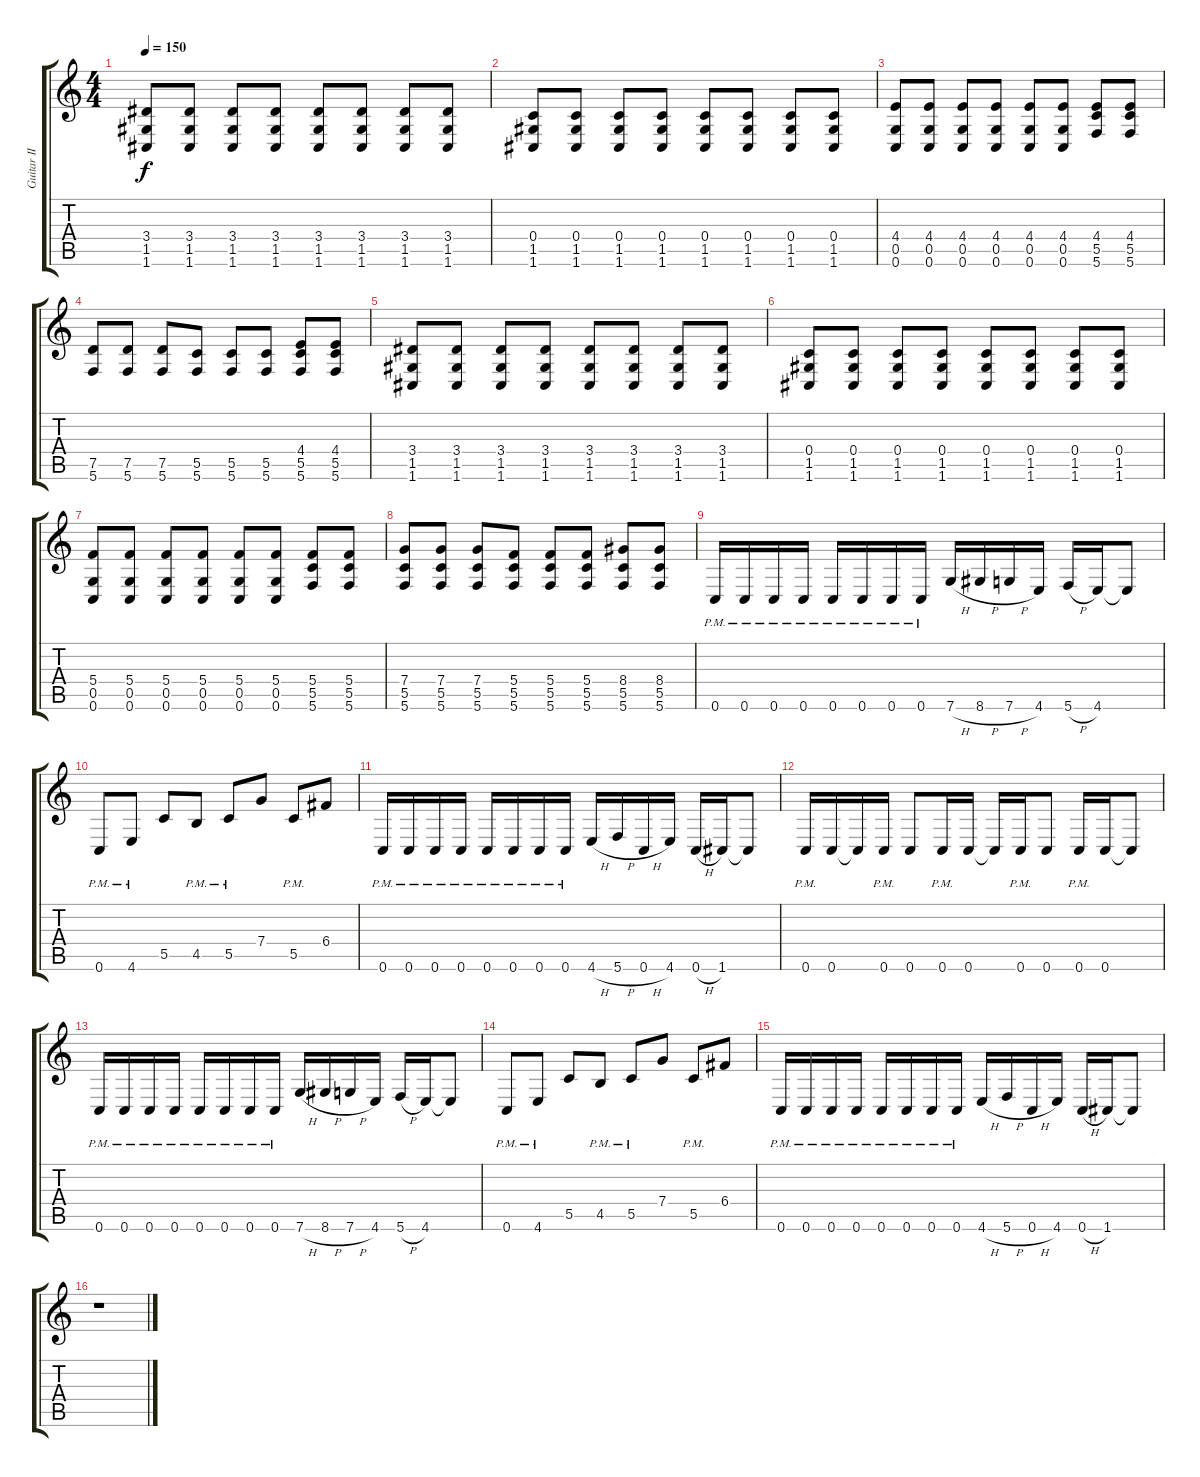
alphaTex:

\track ("Guitar II" "Guitar II") {instrument distortionguitar}
\staff {score tabs}
\tuning (D4 A3 F3 C3 G2 C2) {hide}
\ts (4 4)
\tempo 150
\clef g2
\ks c
(3.4 1.5 1.6).8{dy f} (3.4 1.5 1.6).8 (3.4 1.5 1.6).8 (3.4 1.5 1.6).8 (3.4 1.5 1.6).8 (3.4 1.5 1.6).8 (3.4 1.5 1.6).8 (3.4 1.5 1.6).8 |
(0.4 1.5 1.6).8 (0.4 1.5 1.6).8 (0.4 1.5 1.6).8 (0.4 1.5 1.6).8 (0.4 1.5 1.6).8 (0.4 1.5 1.6).8 (0.4 1.5 1.6).8 (0.4 1.5 1.6).8 |
(4.4 0.5 0.6).8 (4.4 0.5 0.6).8 (4.4 0.5 0.6).8 (4.4 0.5 0.6).8 (4.4 0.5 0.6).8 (4.4 0.5 0.6).8 (4.4 5.5 5.6).8 (4.4 5.5 5.6).8 |
(7.5 5.6).8 (7.5 5.6).8 (7.5 5.6).8 (5.5 5.6).8 (5.5 5.6).8 (5.5 5.6).8 (4.4 5.5 5.6).8 (4.4 5.5 5.6).8 |
(3.4 1.5 1.6).8 (3.4 1.5 1.6).8 (3.4 1.5 1.6).8 (3.4 1.5 1.6).8 (3.4 1.5 1.6).8 (3.4 1.5 1.6).8 (3.4 1.5 1.6).8 (3.4 1.5 1.6).8 |
(0.4 1.5 1.6).8 (0.4 1.5 1.6).8 (0.4 1.5 1.6).8 (0.4 1.5 1.6).8 (0.4 1.5 1.6).8 (0.4 1.5 1.6).8 (0.4 1.5 1.6).8 (0.4 1.5 1.6).8 |
(5.4 0.5 0.6).8 (5.4 0.5 0.6).8 (5.4 0.5 0.6).8 (5.4 0.5 0.6).8 (5.4 0.5 0.6).8 (5.4 0.5 0.6).8 (5.4 5.5 5.6).8 (5.4 5.5 5.6).8 |
(7.4 5.5 5.6).8 (7.4 5.5 5.6).8 (7.4 5.5 5.6).8 (5.4 5.5 5.6).8 (5.4 5.5 5.6).8 (5.4 5.5 5.6).8 (8.4 5.5 5.6).8 (8.4 5.5 5.6).8 |
0.6{pm}.16 0.6{pm}.16 0.6{pm}.16 0.6{pm}.16 0.6{pm}.16 0.6{pm}.16 0.6{pm}.16 0.6{pm}.16 7.6{h}.16 8.6{h}.16 7.6{h}.16 4.6.16 5.6{h}.16 4.6.16 4.6{t}.8 |
0.6{pm}.8 4.6{pm}.8 5.5.8 4.5{pm}.8 5.5{pm}.8 7.4.8 5.5{pm}.8 6.4.8 |
0.6{pm}.16 0.6{pm}.16 0.6{pm}.16 0.6{pm}.16 0.6{pm}.16 0.6{pm}.16 0.6{pm}.16 0.6{pm}.16 4.6{h}.16 5.6{h}.16 0.6{h}.16 4.6.16 0.6{h}.16 1.6.16 1.6{t}.8 |
0.6{pm}.16 0.6.16 0.6{t}.16 0.6{pm}.16 0.6.8 0.6{pm}.16 0.6.16 0.6{t}.16 0.6{pm}.16 0.6.8 0.6{pm}.16 0.6.16 0.6{t}.8 |
0.6{pm}.16 0.6{pm}.16 0.6{pm}.16 0.6{pm}.16 0.6{pm}.16 0.6{pm}.16 0.6{pm}.16 0.6{pm}.16 7.6{h}.16 8.6{h}.16 7.6{h}.16 4.6.16 5.6{h}.16 4.6.16 4.6{t}.8 |
0.6{pm}.8 4.6{pm}.8 5.5.8 4.5{pm}.8 5.5{pm}.8 7.4.8 5.5{pm}.8 6.4.8 |
0.6{pm}.16 0.6{pm}.16 0.6{pm}.16 0.6{pm}.16 0.6{pm}.16 0.6{pm}.16 0.6{pm}.16 0.6{pm}.16 4.6{h}.16 5.6{h}.16 0.6{h}.16 4.6.16 0.6{h}.16 1.6.16 1.6{t}.8 |
r.1
